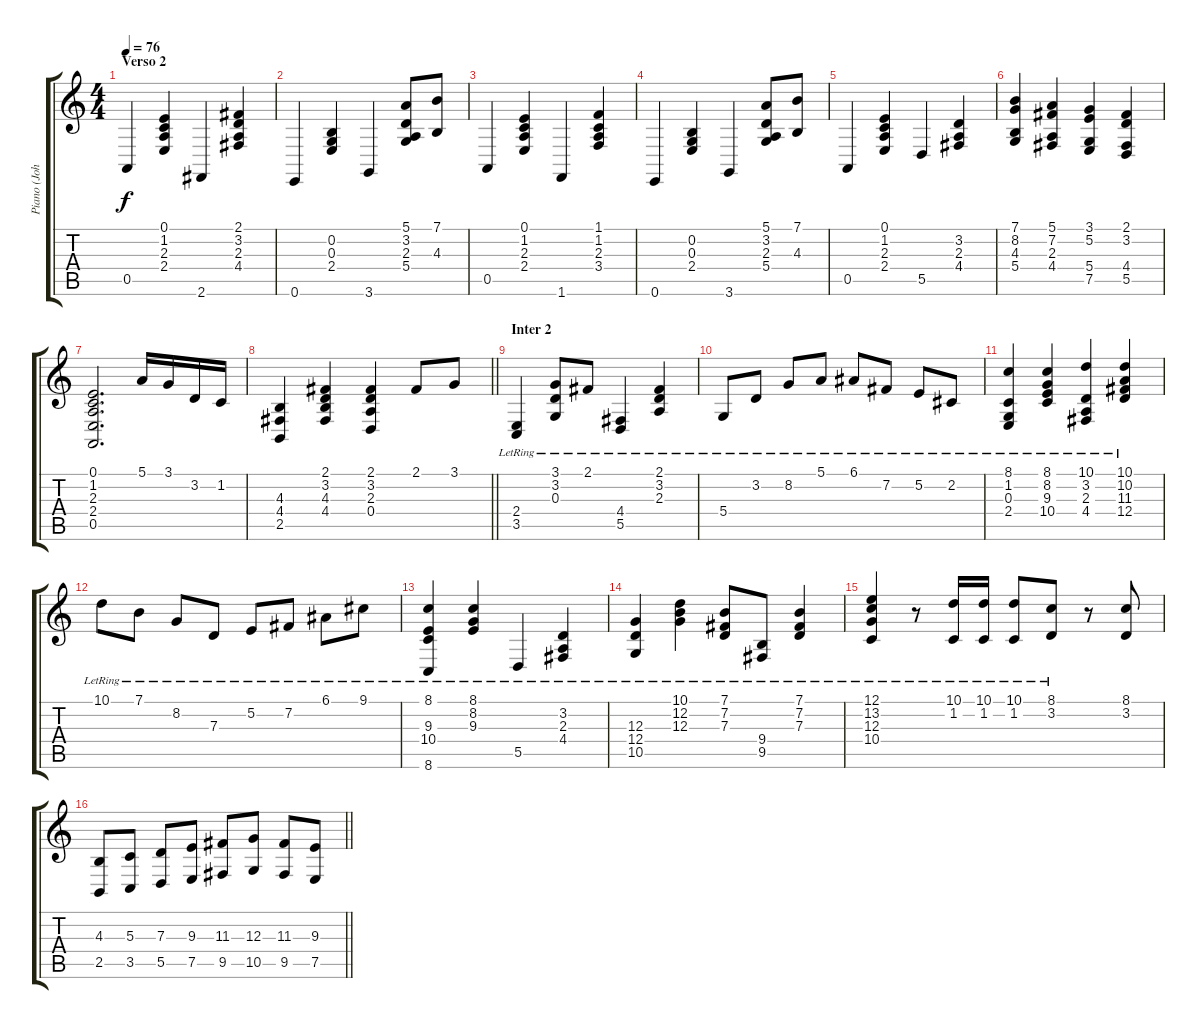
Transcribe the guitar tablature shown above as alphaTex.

\track ("Piano (Johnny Greenwood)" "Piano (Joh") {instrument brightacousticpiano}
\staff {score tabs}
\tuning (E4 B3 G3 D3 A2 E2) {hide}
\ts (4 4)
\section ("" "Verso 2 ")
\tempo 76
\clef g2
\ks c
0.5.4{dy f} (0.1 1.2 2.3 2.4).4 2.6.4 (2.1 3.2 2.3 4.4).4 |
0.6.4 (0.2 0.3 2.4).4 3.6.4 (5.1 3.2 2.3 5.4).8 (7.1 4.3).8 |
0.5.4 (0.1 1.2 2.3 2.4).4 1.6.4 (1.1 1.2 2.3 3.4).4 |
0.6.4 (0.2 0.3 2.4).4 3.6.4 (5.1 3.2 2.3 5.4).8 (7.1 4.3).8 |
0.5.4 (0.1 1.2 2.3 2.4).4 5.5.4 (3.2 2.3 4.4).4 |
(7.1 8.2 4.3 5.4).4 (5.1 7.2 2.3 4.4).4 (3.1 5.2 5.4 7.5).4 (2.1 3.2 4.4 5.5).4 |
(0.1 1.2 2.3 2.4 0.5).2{d} 5.1.16 3.1.16 3.2.16 1.2.16 |
\barLineRight lightlight
(4.3 4.4 2.5).4 (2.1 3.2 4.3 4.4).4 (2.1 3.2 2.3 0.4).4 2.1.8 3.1.8 |
\section ("" "Inter 2")
(2.4{lr} 3.5{lr}).4 (3.1{lr} 3.2{lr} 0.3{lr}).8 2.1{lr}.8 (4.4{lr} 5.5{lr}).4 (2.1{lr} 3.2{lr} 2.3{lr}).4 |
5.4{lr}.8 3.2{lr}.8 8.2{lr}.8 5.1{lr}.8 6.1{lr}.8 7.2{lr}.8 5.2{lr}.8 2.2{lr}.8 |
(8.1{lr} 1.2{lr} 0.3{lr} 2.4{lr}).4 (8.1{lr} 8.2{lr} 9.3{lr} 10.4{lr}).4 (10.1{lr} 3.2{lr} 2.3{lr} 4.4{lr}).4 (10.1{lr} 10.2{lr} 11.3{lr} 12.4{lr}).4 |
10.1{lr}.8 7.1{lr}.8 8.2{lr}.8 7.3{lr}.8 5.2{lr}.8 7.2{lr}.8 6.1{lr}.8 9.1{lr}.8 |
(8.1{lr} 9.3{lr} 10.4{lr} 8.6{lr}).4 (8.1{lr} 8.2{lr} 9.3{lr}).4 5.5{lr}.4 (3.2{lr} 2.3{lr} 4.4{lr}).4 |
(12.3{lr} 12.4{lr} 10.5{lr}).4 (10.1{lr} 12.2{lr} 12.3{lr}).4 (7.1{lr} 7.2{lr} 7.3{lr}).8 (9.4{lr} 9.5{lr}).8 (7.1{lr} 7.2{lr} 7.3{lr}).4 |
(12.1{lr} 13.2{lr} 12.3{lr} 10.4{lr}).4 r.8 (10.1{lr} 1.2{lr}).16 (10.1{lr} 1.2{lr}).16 (10.1{lr} 1.2{lr}).8 (8.1{lr} 3.2{lr}).8 r.8 (8.1 3.2).8 |
\barLineRight lightlight
(4.3 2.5).8 (5.3 3.5).8 (7.3 5.5).8 (9.3 7.5).8 (11.3 9.5).8 (12.3 10.5).8 (11.3 9.5).8 (9.3 7.5).8
